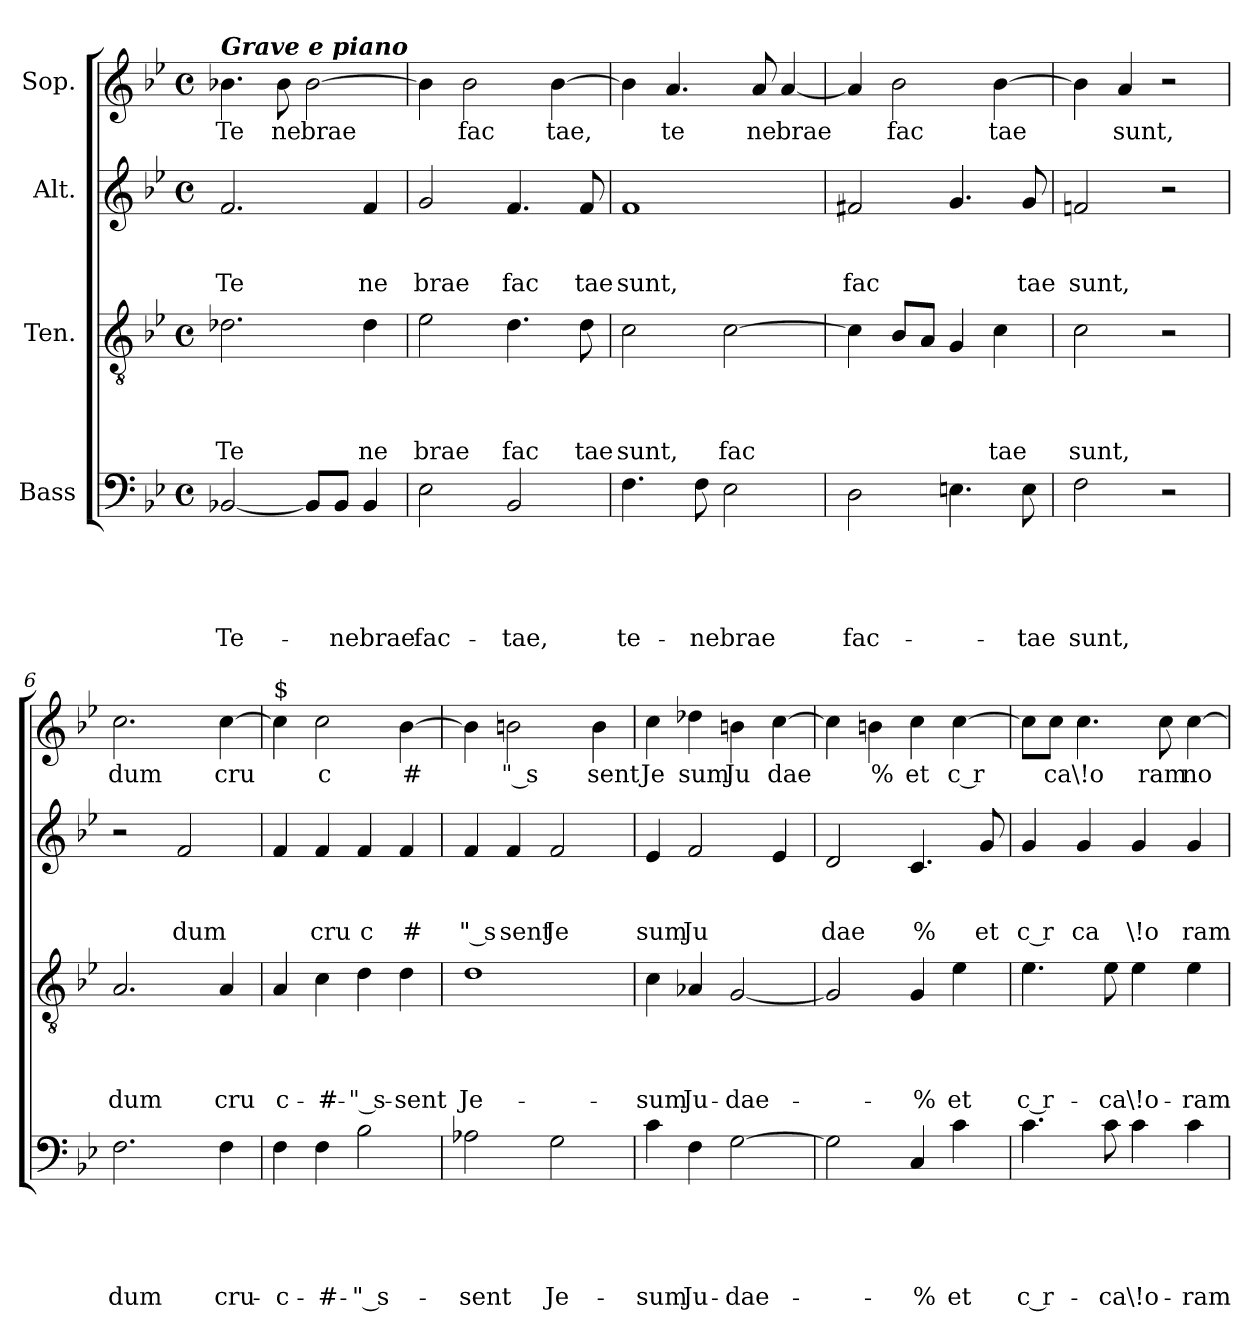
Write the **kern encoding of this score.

**kern	**text	**text	**text	**text	**text	**kern	**text	**text	**text	**text	**kern	**text	**text	**text	**kern	**text
*part4	*part4	*part4	*part4	*part4	*part4	*part3	*part3	*part3	*part3	*part3	*part2	*part2	*part2	*part2	*part1	*part1
*staff4	*staff4	*staff4	*staff4	*staff4	*staff4	*staff3	*staff3	*staff3	*staff3	*staff3	*staff2	*staff2	*staff2	*staff2	*staff1	*staff1
*I"Bass	*	*	*	*	*	*I"Ten.	*	*	*	*	*I"Alt.	*	*	*	*I"Sop.	*
*clefF4	*	*	*	*	*	*clefGv2	*	*	*	*	*clefG2	*	*	*	*clefG2	*
*k[b-e-]	*	*	*	*	*	*k[b-e-]	*	*	*	*	*k[b-e-]	*	*	*	*k[b-e-]	*
*B-:	*	*	*	*	*	*B-:	*	*	*	*	*B-:	*	*	*	*B-:	*
*M4/4	*	*	*	*	*	*M4/4	*	*	*	*	*M4/4	*	*	*	*M4/4	*
*met(c)	*	*	*	*	*	*met(c)	*	*	*	*	*met(c)	*	*	*	*met(c)	*
=1	=1	=1	=1	=1	=1	=1	=1	=1	=1	=1	=1	=1	=1	=1	=1	=1
!	!	!	!	!	!	!	!	!	!	!	!	!	!	!	!LO:TX:a:Bi:t=Grave&nbsp;e&nbsp;piano	!
!	!	!	!	!	!LO:LY:b	!	!	!	!	!LO:LY:b	!	!	!	!LO:LY:b	!	!LO:LY:b
[<2BB-X/	.	.	.	.	Te-	2.d-X\	.	.	.	Te	2.f/	.	.	Te	4.b-X\	Te
!	!	!	!	!	!	!	!	!	!	!	!	!	!	!	!	!LO:LY:b
.	.	.	.	.	.	.	.	.	.	.	.	.	.	.	8b-\	ne
!	!	!	!	!	!	!	!	!	!	!	!	!	!	!	!	!LO:LY:b
8BB-/L]	.	.	.	.	.	.	.	.	.	.	.	.	.	.	[>2b-\	brae
!	!	!	!	!	!LO:LY:b	!	!	!	!	!	!	!	!	!	!	!
8BB-/J	.	.	.	.	-nebrae	.	.	.	.	.	.	.	.	.	.	.
!	!	!	!	!	!	!	!	!	!	!LO:LY:b	!	!	!	!LO:LY:b	!	!
4BB-/	.	.	.	.	.	4d-\	.	.	.	ne	4f/	.	.	ne	.	.
=2	=2	=2	=2	=2	=2	=2	=2	=2	=2	=2	=2	=2	=2	=2	=2	=2
!	!	!	!	!	!LO:LY:b	!	!	!	!	!LO:LY:b	!	!	!	!LO:LY:b	!	!
2E-\	.	.	.	.	fac-	2e-\	.	.	.	brae	2g/	.	.	brae	4b-\]	.
!	!	!	!	!	!	!	!	!	!	!	!	!	!	!	!	!LO:LY:b
.	.	.	.	.	.	.	.	.	.	.	.	.	.	.	2b-\	fac
!	!	!	!	!	!LO:LY:b	!	!	!	!	!LO:LY:b	!	!	!	!LO:LY:b	!	!
2BB-/	.	.	.	.	-tae,	4.d\	.	.	.	fac	4.f/	.	.	fac	.	.
!	!	!	!	!	!	!	!	!	!	!	!	!	!	!	!	!LO:LY:b
.	.	.	.	.	.	.	.	.	.	.	.	.	.	.	[>4b-\	tae,
!	!	!	!	!	!	!	!	!	!	!LO:LY:b	!	!	!	!LO:LY:b	!	!
.	.	.	.	.	.	8d\	.	.	.	tae	8f/	.	.	tae	.	.
=3	=3	=3	=3	=3	=3	=3	=3	=3	=3	=3	=3	=3	=3	=3	=3	=3
!	!	!	!	!	!LO:LY:b	!	!	!	!	!LO:LY:b	!	!	!	!LO:LY:b	!	!
4.F\	.	.	.	.	te-	2c\	.	.	.	sunt,	1f	.	.	sunt,	4b-\]	.
!	!	!	!	!	!	!	!	!	!	!	!	!	!	!	!	!LO:LY:b
.	.	.	.	.	.	.	.	.	.	.	.	.	.	.	4.a/	te
!	!	!	!	!	!LO:LY:b	!	!	!	!	!	!	!	!	!	!	!
8F\	.	.	.	.	-nebrae	.	.	.	.	.	.	.	.	.	.	.
!	!	!	!	!	!	!	!	!	!	!LO:LY:b	!	!	!	!	!	!
2E-\	.	.	.	.	.	[>2c\	.	.	.	fac	.	.	.	.	.	.
!	!	!	!	!	!	!	!	!	!	!	!	!	!	!	!	!LO:LY:b
.	.	.	.	.	.	.	.	.	.	.	.	.	.	.	8a/	ne
!	!	!	!	!	!	!	!	!	!	!	!	!	!	!	!	!LO:LY:b
.	.	.	.	.	.	.	.	.	.	.	.	.	.	.	[<4a/	brae
=4	=4	=4	=4	=4	=4	=4	=4	=4	=4	=4	=4	=4	=4	=4	=4	=4
!	!	!	!	!	!LO:LY:b	!	!	!	!	!	!	!	!	!LO:LY:b	!	!
2D\	.	.	.	.	fac-	4c\]	.	.	.	.	2f#X/	.	.	fac	4a/]	.
!	!	!	!	!	!	!	!	!	!	!	!	!	!	!	!	!LO:LY:b
.	.	.	.	.	.	8B-/L	.	.	.	.	.	.	.	.	2b-\	fac
.	.	.	.	.	.	8A/J	.	.	.	.	.	.	.	.	.	.
4.En\	.	.	.	.	.	4G/	.	.	.	.	4.g/	.	.	.	.	.
!	!	!	!	!	!	!	!	!	!	!LO:LY:b	!	!	!	!	!	!LO:LY:b
.	.	.	.	.	.	4c\	.	.	.	tae	.	.	.	.	[>4b-\	tae
!	!	!	!	!	!LO:LY:b	!	!	!	!	!	!	!	!	!LO:LY:b	!	!
8E\	.	.	.	.	-tae	.	.	.	.	.	8g/	.	.	tae	.	.
=5	=5	=5	=5	=5	=5	=5	=5	=5	=5	=5	=5	=5	=5	=5	=5	=5
!	!	!	!	!	!LO:LY:b	!	!	!	!	!LO:LY:b	!	!	!	!LO:LY:b	!	!
2F\	.	.	.	.	sunt,	2c\	.	.	.	sunt,	2fn/	.	.	sunt,	4b-\]	.
!	!	!	!	!	!	!	!	!	!	!	!	!	!	!	!	!LO:LY:b
.	.	.	.	.	.	.	.	.	.	.	.	.	.	.	4a/	sunt,
2r	.	.	.	.	.	2r	.	.	.	.	2r	.	.	.	2r	.
=6	=6	=6	=6	=6	=6	=6	=6	=6	=6	=6	=6	=6	=6	=6	=6	=6
!	!	!	!	!	!LO:LY:b	!	!	!	!	!LO:LY:b	!	!	!	!	!	!LO:LY:b
2.F\	.	.	.	.	dum	2.A/	.	.	.	dum	2r	.	.	.	2.cc\	dum
!	!	!	!	!	!	!	!	!	!	!	!	!	!	!LO:LY:b	!	!
.	.	.	.	.	.	.	.	.	.	.	2f/	.	.	dum	.	.
!	!	!	!	!	!LO:LY:b	!	!	!	!	!LO:LY:b	!	!	!	!	!	!LO:LY:b
4F\	.	.	.	.	cru-	4A/	.	.	.	cru	.	.	.	.	[<4cc\	cru
!!LO:LB:g=z
=7	=7	=7	=7	=7	=7	=7	=7	=7	=7	=7	=7	=7	=7	=7	=7	=7
!	!	!	!	!	!	!	!	!	!	!	!	!	!	!	!LO:TX:a:t=$	!
!	!	!	!	!	!LO:LY:b:rj	!	!	!	!	!LO:LY:b:rj	!	!	!	!	!	!
4F\	.	.	.	.	-c-	4A/	.	.	.	c-	4f/	.	.	.	4cc\]	.
!	!	!	!	!	!LO:LY:b:rj	!	!	!	!	!LO:LY:b:rj	!	!	!	!LO:LY:b	!	!LO:LY:b:rj
4F\	.	.	.	.	-#-	4c\	.	.	.	-#-	4f/	.	.	cru	2cc\	c
!	!	!	!	!	!LO:LY:b:rj	!	!	!	!	!LO:LY:b:rj	!	!	!	!LO:LY:b:rj	!	!
2B-\	.	.	.	.	-" s-	4d\	.	.	.	-" s-	4f/	.	.	c	.	.
!	!	!	!	!	!	!	!	!	!	!LO:LY:b	!	!	!	!LO:LY:b:rj	!	!LO:LY:b:rj
.	.	.	.	.	.	4d\	.	.	.	-sent	4f/	.	.	#	[>4b-\	#
=8	=8	=8	=8	=8	=8	=8	=8	=8	=8	=8	=8	=8	=8	=8	=8	=8
!	!	!	!	!	!LO:LY:b	!	!	!	!	!LO:LY:b	!	!	!	!LO:LY:b:rj	!	!
2A-X\	.	.	.	.	-sent	1d	.	.	.	Je-	4f/	.	.	" s	4b-\]	.
!	!	!	!	!	!	!	!	!	!	!	!	!	!	!LO:LY:b	!	!LO:LY:b:rj
.	.	.	.	.	.	.	.	.	.	.	4f/	.	.	sent	2bn\	" s
!	!	!	!	!	!LO:LY:b	!	!	!	!	!	!	!	!	!LO:LY:b	!	!
2G\	.	.	.	.	Je-	.	.	.	.	.	2f/	.	.	Je	.	.
!	!	!	!	!	!	!	!	!	!	!	!	!	!	!	!	!LO:LY:b
.	.	.	.	.	.	.	.	.	.	.	.	.	.	.	4b\	sent
=9	=9	=9	=9	=9	=9	=9	=9	=9	=9	=9	=9	=9	=9	=9	=9	=9
!	!	!	!	!	!LO:LY:b	!	!	!	!	!LO:LY:b	!	!	!	!LO:LY:b	!	!LO:LY:b
4c\	.	.	.	.	-sum	4c\	.	.	.	-sum	4e-/	.	.	sum	4cc\	Je
!	!	!	!	!	!LO:LY:b	!	!	!	!	!LO:LY:b	!	!	!	!LO:LY:b	!	!LO:LY:b
4F\	.	.	.	.	Ju-	4A-X/	.	.	.	Ju-	2f/	.	.	Ju	4dd-X\	sum
!	!	!	!	!	!LO:LY:b	!	!	!	!	!LO:LY:b	!	!	!	!	!	!LO:LY:b
[>2G\	.	.	.	.	-dae-	[<2G/	.	.	.	-dae-	.	.	.	.	4bn\	Ju
!	!	!	!	!	!	!	!	!	!	!	!	!	!	!	!	!LO:LY:b
.	.	.	.	.	.	.	.	.	.	.	4e-/	.	.	.	[>4cc\	dae
=10	=10	=10	=10	=10	=10	=10	=10	=10	=10	=10	=10	=10	=10	=10	=10	=10
!	!	!	!	!	!	!	!	!	!	!	!	!	!	!LO:LY:b	!	!
2G\]	.	.	.	.	.	2G/]	.	.	.	.	2d/	.	.	dae	4cc\]	.
!	!	!	!	!	!	!	!	!	!	!	!	!	!	!	!	!LO:LY:b
.	.	.	.	.	.	.	.	.	.	.	.	.	.	.	4bn\	%
!	!	!	!	!	!LO:LY:b	!	!	!	!	!LO:LY:b	!	!	!	!LO:LY:b	!	!LO:LY:b
4C/	.	.	.	.	-%	4G/	.	.	.	-%	4.c/	.	.	%	4cc\	et
!	!	!	!	!	!LO:LY:b	!	!	!	!	!LO:LY:b	!	!	!	!	!	!LO:LY:b
4c\	.	.	.	.	et	4e-\	.	.	.	et	.	.	.	.	[>4cc\	c r
!	!	!	!	!	!	!	!	!	!	!	!	!	!	!LO:LY:b	!	!
.	.	.	.	.	.	.	.	.	.	.	8g/	.	.	et	.	.
=11	=11	=11	=11	=11	=11	=11	=11	=11	=11	=11	=11	=11	=11	=11	=11	=11
!	!	!	!	!	!LO:LY:b:rj	!	!	!	!	!LO:LY:b:rj	!	!	!	!LO:LY:b:rj	!	!
4.c\	.	.	.	.	c r-	4.e-\	.	.	.	c r-	4g/	.	.	c r	8cc\L]	.
!	!	!	!	!	!	!	!	!	!	!	!	!	!	!	!	!LO:LY:b
.	.	.	.	.	.	.	.	.	.	.	.	.	.	.	8cc\J	ca
!	!	!	!	!	!	!	!	!	!	!	!	!	!	!LO:LY:b	!	!LO:LY:b
.	.	.	.	.	.	.	.	.	.	.	4g/	.	.	ca	4.cc\	\!o
!	!	!	!	!	!LO:LY:b	!	!	!	!	!LO:LY:b	!	!	!	!	!	!
8c\	.	.	.	.	-ca	8e-\	.	.	.	-ca	.	.	.	.	.	.
!	!	!	!	!	!LO:LY:b	!	!	!	!	!LO:LY:b	!	!	!	!LO:LY:b	!	!
4c\	.	.	.	.	\!o-	4e-\	.	.	.	\!o-	4g/	.	.	\!o	.	.
!	!	!	!	!	!	!	!	!	!	!	!	!	!	!	!	!LO:LY:b
.	.	.	.	.	.	.	.	.	.	.	.	.	.	.	8cc\	ram
!	!	!	!	!	!LO:LY:b	!	!	!	!	!LO:LY:b	!	!	!	!LO:LY:b	!	!LO:LY:b
4c\	.	.	.	.	-ram	4e-\	.	.	.	-ram	4g/	.	.	ram	[>4cc\	no
=	=	=	=	=	=	=	=	=	=	=	=	=	=	=	=	=
*-	*-	*-	*-	*-	*-	*-	*-	*-	*-	*-	*-	*-	*-	*-	*-	*-
